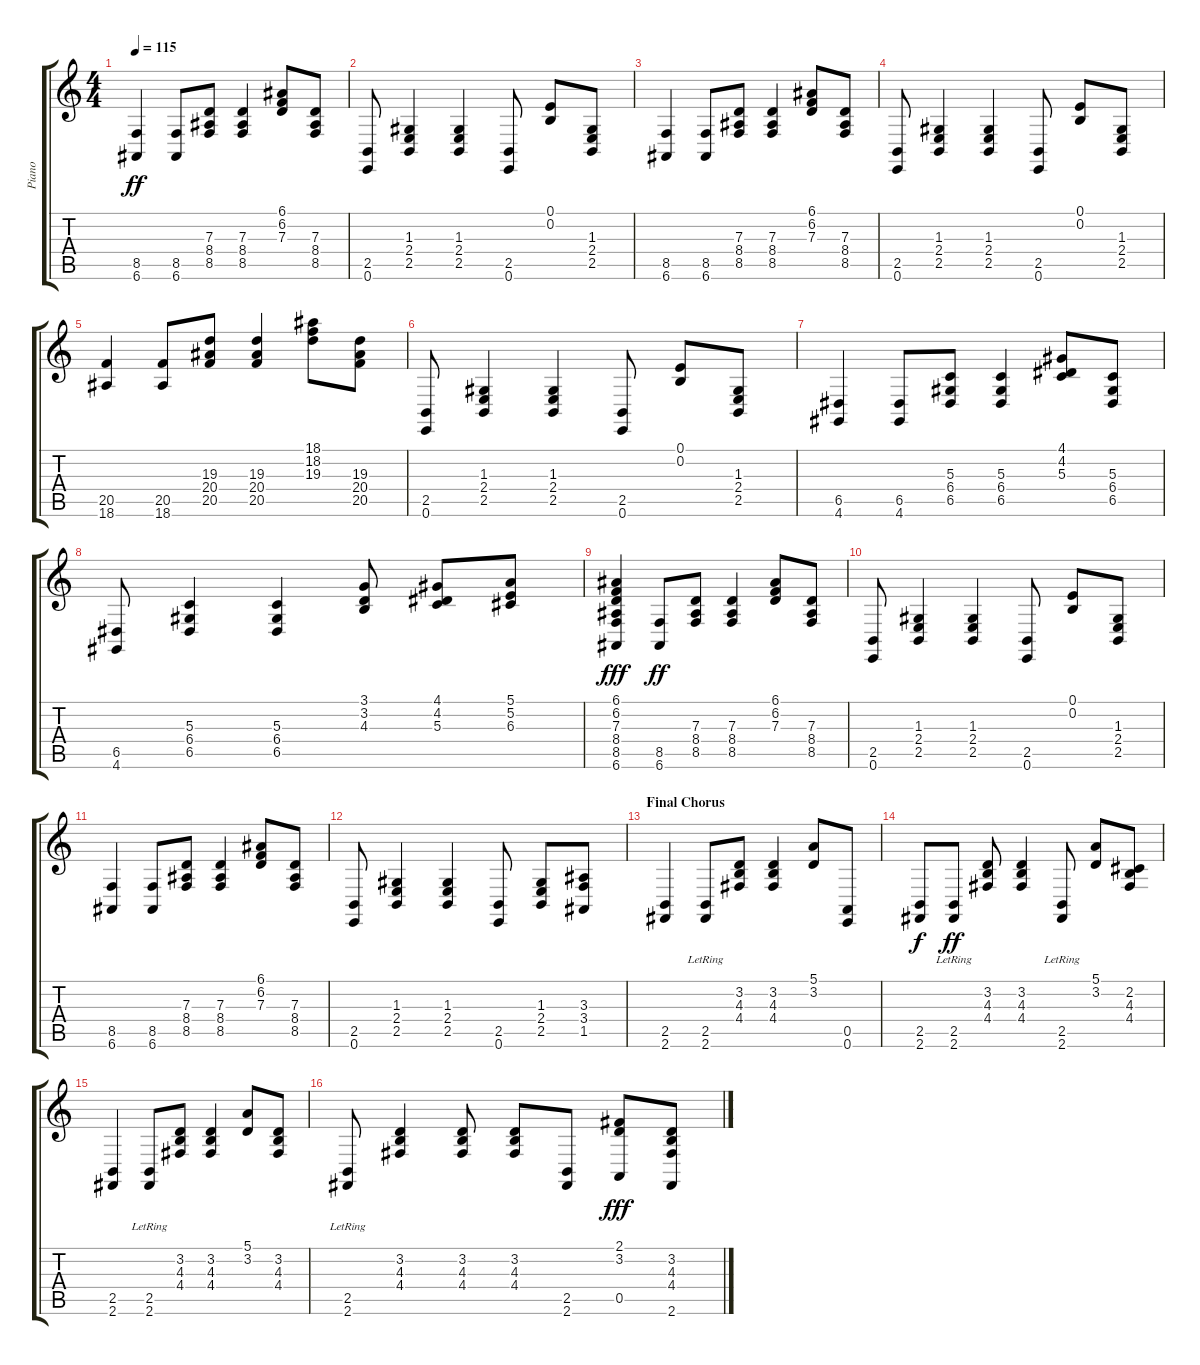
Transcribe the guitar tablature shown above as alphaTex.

\track ("Piano" "Piano") {instrument brightacousticpiano}
\staff {score tabs}
\tuning (E4 B3 G3 D3 A2 E2) {hide}
\ts (4 4)
\tempo 115
\clef g2
\ks c
(8.5 6.6).4{dy ff} (8.5 6.6).8 (7.3 8.4 8.5).8 (7.3 8.4 8.5).4 (6.1 6.2 7.3).8 (7.3 8.4 8.5).8 |
(2.5 0.6).8 (1.3 2.4 2.5).4 (1.3 2.4 2.5).4 (2.5 0.6).8 (0.1 0.2).8 (1.3 2.4 2.5).8 |
(8.5 6.6).4 (8.5 6.6).8 (7.3 8.4 8.5).8 (7.3 8.4 8.5).4 (6.1 6.2 7.3).8 (7.3 8.4 8.5).8 |
(2.5 0.6).8 (1.3 2.4 2.5).4 (1.3 2.4 2.5).4 (2.5 0.6).8 (0.1 0.2).8 (1.3 2.4 2.5).8 |
(20.5 18.6).4 (20.5 18.6).8 (19.3 20.4 20.5).8 (19.3 20.4 20.5).4 (18.1 18.2 19.3).8 (19.3 20.4 20.5).8 |
(2.5 0.6).8 (1.3 2.4 2.5).4 (1.3 2.4 2.5).4 (2.5 0.6).8 (0.1 0.2).8 (1.3 2.4 2.5).8 |
(6.5 4.6).4 (6.5 4.6).8 (5.3 6.4 6.5).8 (5.3 6.4 6.5).4 (4.1 4.2 5.3).8 (5.3 6.4 6.5).8 |
(6.5 4.6).8 (5.3 6.4 6.5).4 (5.3 6.4 6.5).4 (3.1 3.2 4.3).8 (4.1 4.2 5.3).8 (5.1 5.2 6.3).8 |
(6.1 6.2 7.3 8.4 8.5 6.6).4{dy fff} (8.5 6.6).8{dy ff} (7.3 8.4 8.5).8 (7.3 8.4 8.5).4 (6.1 6.2 7.3).8 (7.3 8.4 8.5).8 |
(2.5 0.6).8 (1.3 2.4 2.5).4 (1.3 2.4 2.5).4 (2.5 0.6).8 (0.1 0.2).8 (1.3 2.4 2.5).8 |
(8.5 6.6).4 (8.5 6.6).8 (7.3 8.4 8.5).8 (7.3 8.4 8.5).4 (6.1 6.2 7.3).8 (7.3 8.4 8.5).8 |
(2.5 0.6).8 (1.3 2.4 2.5).4 (1.3 2.4 2.5).4 (2.5 0.6).8 (1.3 2.4 2.5).8 (3.3 3.4 1.5).8{volume 14} |
\section ("" "Final Chorus")
(2.5 2.6).4 (2.5{lr} 2.6{lr}).8 (3.2 4.3 4.4).8 (3.2 4.3 4.4).4 (5.1 3.2).8 (0.5 0.6).8 |
(2.5 2.6).8{dy f} (2.5{lr} 2.6{lr}).8{dy ff} (3.2 4.3 4.4).8 (3.2 4.3 4.4).4 (2.5{lr} 2.6{lr}).8 (5.1 3.2).8 (2.2 4.3 4.4).8 |
(2.5 2.6).4 (2.5{lr} 2.6{lr}).8 (3.2 4.3 4.4).8 (3.2 4.3 4.4).4 (5.1 3.2).8 (3.2 4.3 4.4).8 |
(2.5{lr} 2.6{lr}).8 (3.2 4.3 4.4).4 (3.2 4.3 4.4).8 (3.2 4.3 4.4).8 (2.5 2.6).8 (2.1 3.2 0.5).8{dy fff} (3.2 4.3 4.4 2.6).8
